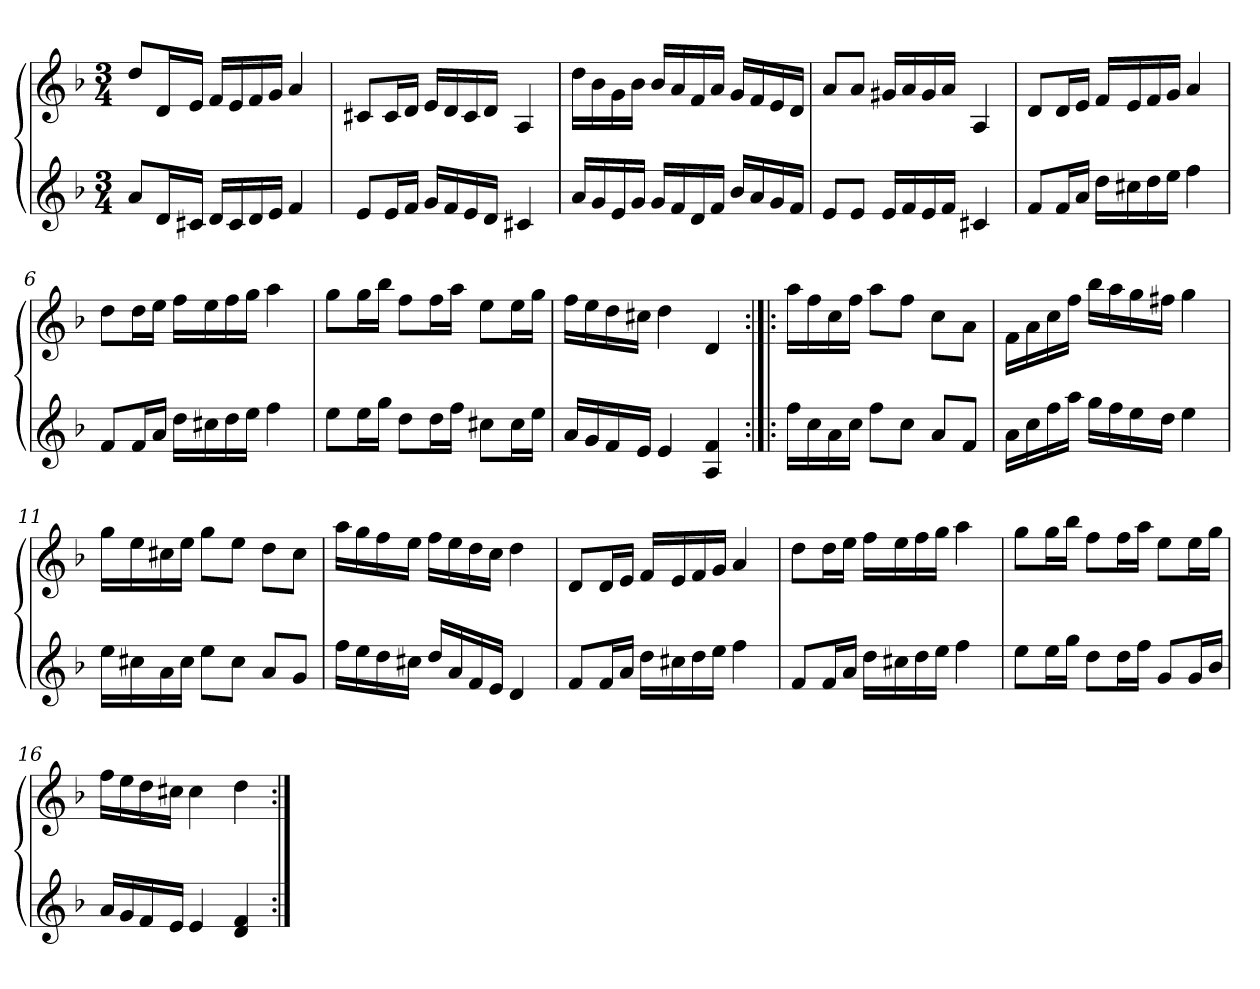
**kern	**kern
*part2	*part1
*staff2	*staff1
*clefG2	*clefG2
*k[b-]	*k[b-]
*d:	*d:
*M3/4	*M3/4
=1	=1
8a/L	8dd/L
16d/L	16d/L
16c#X/JJ	16e/JJ
16d/LL	16f/LL
16c#/	16e/
16d/	16f/
16e/JJ	16g/JJ
4f/	4a/
=2	=2
8e/L	8c#X/L
16e/L	16c#/L
16f/JJ	16d/JJ
16g/LL	16e/LL
16f/	16d/
16e/	16c#/
16d/JJ	16d/JJ
4c#X/	4A/
=3	=3
16a/LL	16dd\LL
16g/	16b-\
16e/	16g\
16g/JJ	16b-\JJ
16g/LL	16b-/LL
16f/	16a/
16d/	16f/
16f/JJ	16a/JJ
16b-/LL	16g/LL
16a/	16f/
16g/	16e/
16f/JJ	16d/JJ
=4	=4
8e/L	8a/L
8e/J	8a/J
16e/LL	16g#X/LL
16f/	16a/
16e/	16g#/
16f/JJ	16a/JJ
4c#X/	4A/
!!LO:LB:g=z
=5	=5
8f/L	8d/L
16f/L	16d/L
16a/JJ	16e/JJ
16dd\LL	16f/LL
16cc#X\	16e/
16dd\	16f/
16ee\JJ	16g/JJ
4ff\	4a/
=6	=6
8f/L	8dd\L
16f/L	16dd\L
16a/JJ	16ee\JJ
16dd\LL	16ff\LL
16cc#X\	16ee\
16dd\	16ff\
16ee\JJ	16gg\JJ
4ff\	4aa\
=7	=7
8ee\L	8gg\L
16ee\L	16gg\L
16gg\JJ	16bb-\JJ
8dd\L	8ff\L
16dd\L	16ff\L
16ff\JJ	16aa\JJ
8cc#X\L	8ee\L
16cc#\L	16ee\L
16ee\JJ	16gg\JJ
=8	=8
16a/LL	16ff\LL
16g/	16ee\
16f/	16dd\
16e/JJ	16cc#X\JJ
4e/	4dd\
4A/ 4f/	4d/
=9:|!|:	=9:|!|:
16ff\LL	16aa\LL
16cc\	16ff\
16a\	16cc\
16cc\JJ	16ff\JJ
8ff\L	8aa\L
8cc\J	8ff\J
8a/L	8cc\L
8f/J	8a\J
!!LO:LB:g=z
=10	=10
16a\LL	16f\LL
16cc\	16a\
16ff\	16cc\
16aa\JJ	16ff\JJ
16gg\LL	16bb-\LL
16ff\	16aa\
16ee\	16gg\
16dd\JJ	16ff#X\JJ
4ee\	4gg\
=11	=11
16ee\LL	16gg\LL
16cc#X\	16ee\
16a\	16cc#X\
16cc#\JJ	16ee\JJ
8ee\L	8gg\L
8cc#\J	8ee\J
8a/L	8dd\L
8g/J	8cc#\J
=12	=12
16ff\LL	16aa\LL
16ee\	16gg\
16dd\	16ff\
16cc#X\JJ	16ee\JJ
16dd/LL	16ff\LL
16a/	16ee\
16f/	16dd\
16e/JJ	16cc\JJ
4d/	4dd\
=13	=13
8f/L	8d/L
16f/L	16d/L
16a/JJ	16e/JJ
16dd\LL	16f/LL
16cc#X\	16e/
16dd\	16f/
16ee\JJ	16g/JJ
4ff\	4a/
=14	=14
8f/L	8dd\L
16f/L	16dd\L
16a/JJ	16ee\JJ
16dd\LL	16ff\LL
16cc#X\	16ee\
16dd\	16ff\
16ee\JJ	16gg\JJ
4ff\	4aa\
!!LO:LB:g=z
=15	=15
8ee\L	8gg\L
16ee\L	16gg\L
16gg\JJ	16bb-\JJ
8dd\L	8ff\L
16dd\L	16ff\L
16ff\JJ	16aa\JJ
8g/L	8ee\L
16g/L	16ee\L
16b-/JJ	16gg\JJ
=16	=16
16a/LL	16ff\LL
16g/	16ee\
16f/	16dd\
16e/JJ	16cc#X\JJ
4e/	4cc#\
4d/ 4f/	4dd\
=:|!	=:|!
*-	*-
